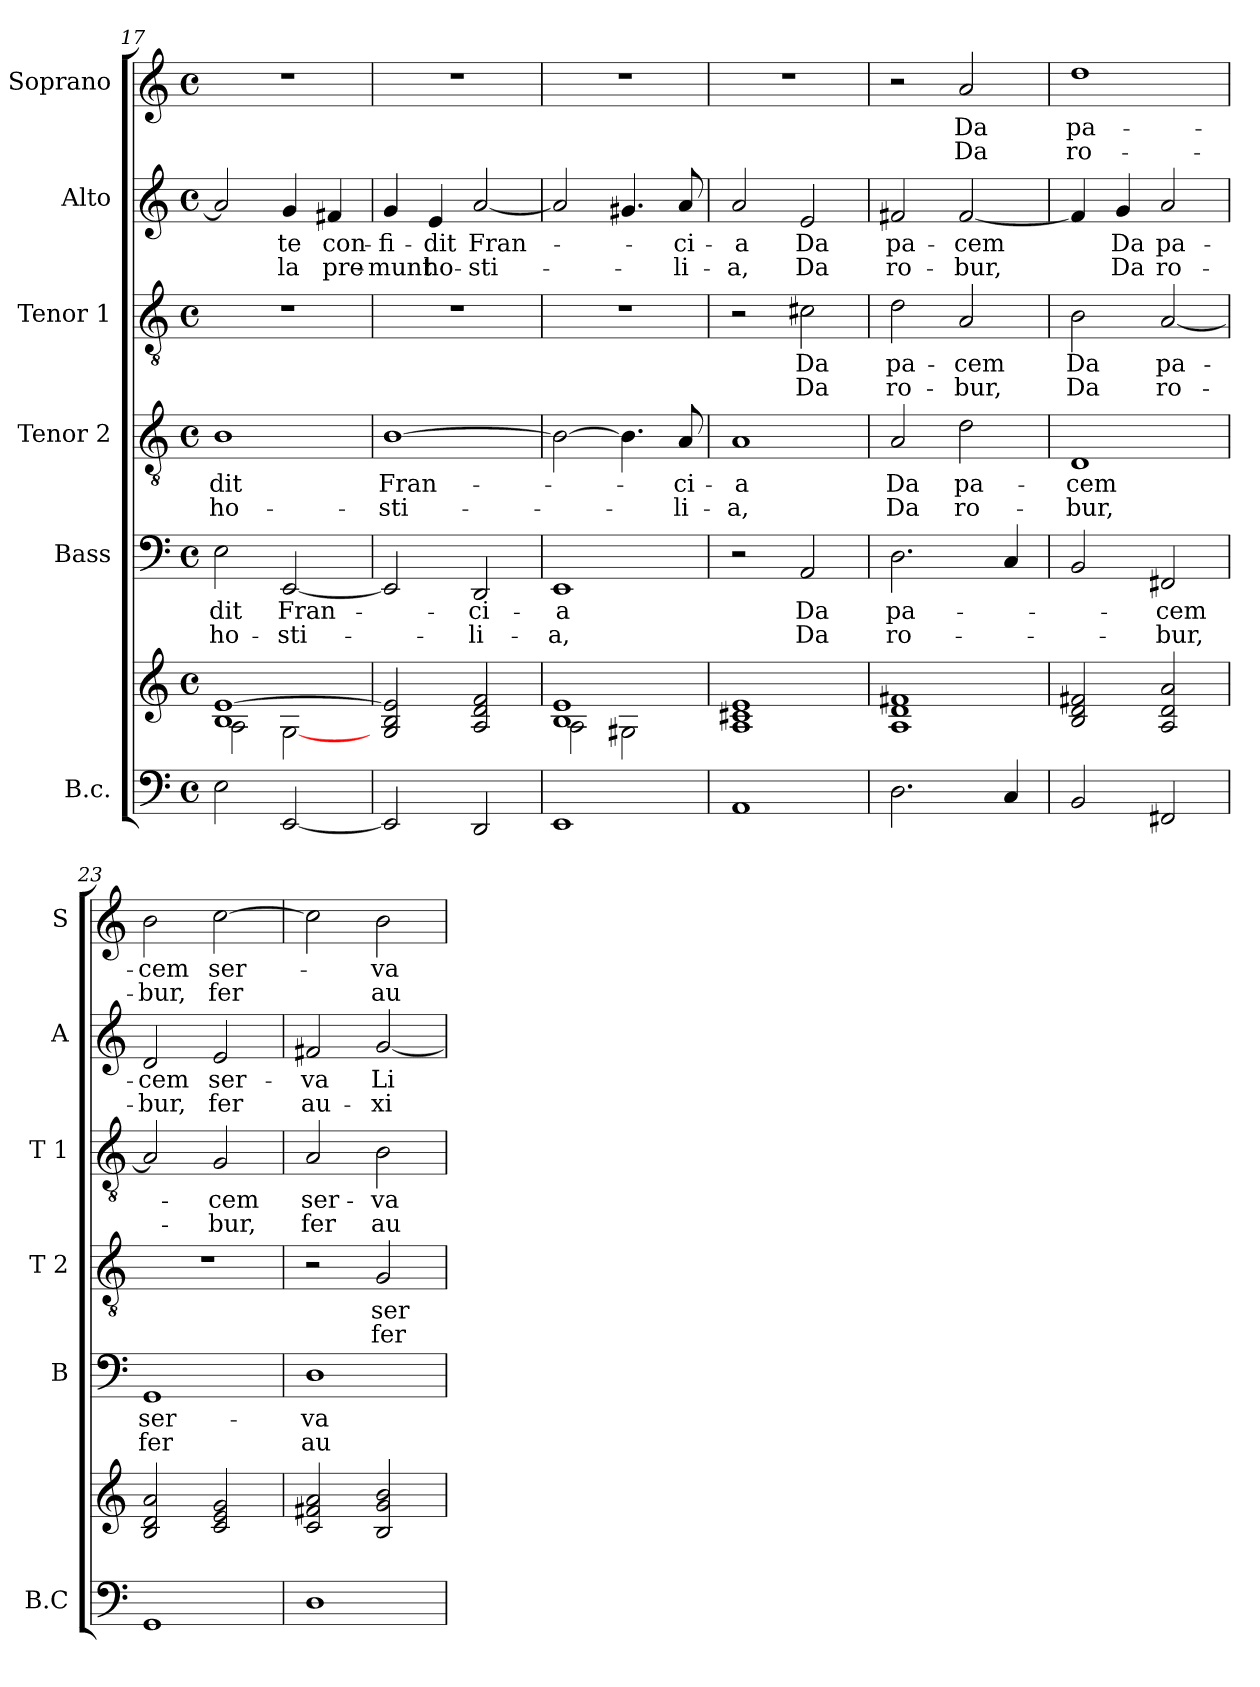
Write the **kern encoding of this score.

**kern	**kern	**kern	**text	**text	**kern	**text	**text	**kern	**text	**text	**kern	**text	**text	**kern	**text	**text
*part6	*part6	*part5	*part5	*part5	*part4	*part4	*part4	*part3	*part3	*part3	*part2	*part2	*part2	*part1	*part1	*part1
*staff7	*staff6	*staff5	*staff5	*staff5	*staff4	*staff4	*staff4	*staff3	*staff3	*staff3	*staff2	*staff2	*staff2	*staff1	*staff1	*staff1
*I"B.c.	*	*I"Bass	*	*	*I"Tenor 2	*	*	*I"Tenor 1	*	*	*I"Alto	*	*	*I"Soprano	*	*
*I'B.C	*	*I'B	*	*	*I'T 2	*	*	*I'T 1	*	*	*I'A	*	*	*I'S	*	*
!!LO:PB:g=z
*clefF4	*clefG2	*clefF4	*	*	*clefGv2	*	*	*clefGv2	*	*	*clefG2	*	*	*clefG2	*	*
*k[]	*k[]	*k[]	*	*	*k[]	*	*	*k[]	*	*	*k[]	*	*	*k[]	*	*
*C:	*C:	*C:	*	*	*C:	*	*	*C:	*	*	*C:	*	*	*C:	*	*
*M4/4	*M4/4	*M4/4	*	*	*M4/4	*	*	*M4/4	*	*	*M4/4	*	*	*M4/4	*	*
*met(c)	*met(c)	*met(c)	*	*	*met(c)	*	*	*met(c)	*	*	*met(c)	*	*	*met(c)	*	*
=17	=17	=17	=17	=17	=17	=17	=17	=17	=17	=17	=17	=17	=17	=17	=17	=17
*	*^	*	*	*	*	*	*	*	*	*	*	*	*	*	*	*
!	!	!	!	!LO:LY:b	!LO:LY:b	!	!LO:LY:b	!LO:LY:b	!	!	!	!	!	!	!	!	!
2E\	1B! [>1e!	2A!\	2E\	-dit	ho-	1B	-dit	ho-	1r	.	.	2a/]	.	.	1r	.	.
!	!	!	!	!LO:LY:b	!LO:LY:b	!	!	!	!	!	!	!	!LO:LY:b	!LO:LY:b	!	!	!
[2EE/	.	[<2G!\	[2EE/	Fran-	-sti-	.	.	.	.	.	.	4g/	te	-la	.	.	.
!	!	!	!	!	!	!	!	!	!	!	!	!	!LO:LY:b	!LO:LY:b	!	!	!
.	.	.	.	.	.	.	.	.	.	.	.	4f#X/	con-	pre-	.	.	.
*	*v	*v	*	*	*	*	*	*	*	*	*	*	*	*	*	*	*
=18	=18	=18	=18	=18	=18	=18	=18	=18	=18	=18	=18	=18	=18	=18	=18	=18
!	!	!	!	!	!	!LO:LY:b	!LO:LY:b	!	!	!	!	!LO:LY:b	!LO:LY:b	!	!	!
2EE/]	2G!/ 2B!/ 2e!/]	2EE/]	.	.	[1B	Fran-	-sti-	1r	.	.	4g/	-fi-	-munt	1r	.	.
!	!	!	!	!	!	!	!	!	!	!	!	!LO:LY:b	!LO:LY:b	!	!	!
.	.	.	.	.	.	.	.	.	.	.	4e/	-dit	ho-	.	.	.
!	!	!	!LO:LY:b	!LO:LY:b	!	!	!	!	!	!	!	!LO:LY:b	!LO:LY:b	!	!	!
2DD/	2A!/ 2d!/ 2f!/	2DD/	-ci-	-li-	.	.	.	.	.	.	[2a/	Fran-	-sti-	.	.	.
=19	=19	=19	=19	=19	=19	=19	=19	=19	=19	=19	=19	=19	=19	=19	=19	=19
*	*^	*	*	*	*	*	*	*	*	*	*	*	*	*	*	*
!	!	!	!	!LO:LY:b	!LO:LY:b	!	!	!	!	!	!	!	!	!	!	!	!
1EE>>	1B! 1e!	2A!\	1EE	-a	-a,	2B\_	.	.	1r	.	.	2a/]	.	.	1r	.	.
.	.	2G#X!\	.	.	.	4.B\]	.	.	.	.	.	4.g#X/	.	.	.	.	.
!	!	!	!	!	!	!	!LO:LY:b	!LO:LY:b	!	!	!	!	!LO:LY:b	!LO:LY:b	!	!	!
.	.	.	.	.	.	8A/	-ci-	-li-	.	.	.	8a/	-ci-	-li-	.	.	.
*	*v	*v	*	*	*	*	*	*	*	*	*	*	*	*	*	*	*
=20	=20	=20	=20	=20	=20	=20	=20	=20	=20	=20	=20	=20	=20	=20	=20	=20
!	!	!	!	!	!	!LO:LY:b	!LO:LY:b	!	!	!	!	!LO:LY:b	!LO:LY:b	!	!	!
1AA	1A! 1c#X! 1e!	2r	.	.	1A	-a	-a,	2r	.	.	2a/	-a	-a,	1r	.	.
!	!	!	!LO:LY:b	!LO:LY:b	!	!	!	!	!LO:LY:b	!LO:LY:b	!	!LO:LY:b	!LO:LY:b	!	!	!
.	.	2AA/	Da	Da	.	.	.	2c#X\	Da	Da	2e/	Da	Da	.	.	.
=21	=21	=21	=21	=21	=21	=21	=21	=21	=21	=21	=21	=21	=21	=21	=21	=21
!	!	!	!LO:LY:b	!LO:LY:b	!	!LO:LY:b	!LO:LY:b	!	!LO:LY:b	!LO:LY:b	!	!LO:LY:b	!LO:LY:b	!	!	!
2.D\	1A! 1d! 1f#X!	2.D\	pa-	ro-	2A/	Da	Da	2d\	pa-	ro-	2f#X/	pa-	ro-	2r	.	.
!	!	!	!	!	!	!LO:LY:b	!LO:LY:b	!	!LO:LY:b	!LO:LY:b	!	!LO:LY:b	!LO:LY:b	!	!LO:LY:b	!LO:LY:b
.	.	.	.	.	2d\	pa-	ro-	2A/	-cem	-bur,	[2f#/	-cem	-bur,	2a/	Da	Da
4C/	.	4C/	.	.	.	.	.	.	.	.	.	.	.	.	.	.
=22	=22	=22	=22	=22	=22	=22	=22	=22	=22	=22	=22	=22	=22	=22	=22	=22
!	!	!	!	!	!	!LO:LY:b	!LO:LY:b	!	!LO:LY:b	!LO:LY:b	!	!	!	!	!LO:LY:b	!LO:LY:b
2BB/	2B!/ 2d!/ 2f#X!/	2BB/	.	.	1D	-cem	-bur,	2B\	Da	Da	4f#/]	.	.	1dd	pa-	ro-
!	!	!	!	!	!	!	!	!	!	!	!	!LO:LY:b	!LO:LY:b	!	!	!
.	.	.	.	.	.	.	.	.	.	.	4g/	Da	Da	.	.	.
!	!	!	!LO:LY:b	!LO:LY:b	!	!	!	!	!LO:LY:b	!LO:LY:b	!	!LO:LY:b	!LO:LY:b	!	!	!
2FF#X/	2A!/ 2d!/ 2a!/	2FF#X/	-cem	-bur,	.	.	.	[2A/	pa-	ro-	2a/	pa-	ro-	.	.	.
=23	=23	=23	=23	=23	=23	=23	=23	=23	=23	=23	=23	=23	=23	=23	=23	=23
!	!	!	!LO:LY:b	!LO:LY:b	!	!	!	!	!	!	!	!LO:LY:b	!LO:LY:b	!	!LO:LY:b	!LO:LY:b
1GG	2B!/ 2d!/ 2a!/	1GG	ser-	fer	1r	.	.	2A/]	.	.	2d/	-cem	-bur,	2b\	-cem	-bur,
!	!	!	!	!	!	!	!	!	!LO:LY:b	!LO:LY:b	!	!LO:LY:b	!LO:LY:b	!	!LO:LY:b	!LO:LY:b
.	2c!/ 2e!/ 2g!/	.	.	.	.	.	.	2G/	-cem	-bur,	2e/	ser-	fer	[2cc\	ser-	fer
=24	=24	=24	=24	=24	=24	=24	=24	=24	=24	=24	=24	=24	=24	=24	=24	=24
!	!	!	!LO:LY:b	!LO:LY:b	!	!	!	!	!LO:LY:b	!LO:LY:b	!	!LO:LY:b	!LO:LY:b	!	!	!
1D	2c!/ 2f#X!/ 2a!/	1D	-va	au-	2r	.	.	2A/	ser-	fer	2f#X/	-va	au-	2cc\]	.	.
!	!	!	!	!	!	!LO:LY:b	!LO:LY:b	!	!LO:LY:b	!LO:LY:b	!	!LO:LY:b	!LO:LY:b	!	!LO:LY:b	!LO:LY:b
.	2B!/ 2g!/ 2b!/	.	.	.	2G/	ser-	fer	2B\	-va	au-	[2g/	Li-	-xi-	2b\	-va	au-
=	=	=	=	=	=	=	=	=	=	=	=	=	=	=	=	=
*-	*-	*-	*-	*-	*-	*-	*-	*-	*-	*-	*-	*-	*-	*-	*-	*-
